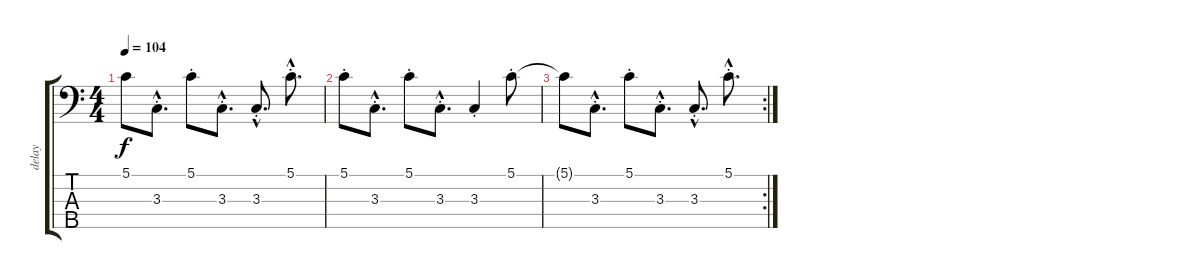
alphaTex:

\track ("delay" "delay") {instrument synthbass1}
\staff {score tabs}
\tuning (G2 D2 A1 E1 B0) {hide}
\ts (4 4)
\tempo 104
\clef f4
\ks c
5.1{t}.8{dy f} 3.3{hac st}.8{d} 5.1{st}.8 3.3{hac st}.8{d} 3.3{hac st}.8{d} 5.1{hac st}.8{d} |
5.1{st}.8 3.3{hac st}.8{d} 5.1{st}.8 3.3{hac st}.8{d} 3.3{st}.4 5.1{st}.8 |
\rc 2
5.1{t}.8 3.3{hac st}.8{d} 5.1{st}.8 3.3{hac st}.8{d} 3.3{hac st}.8{d} 5.1{hac st}.8{d}
